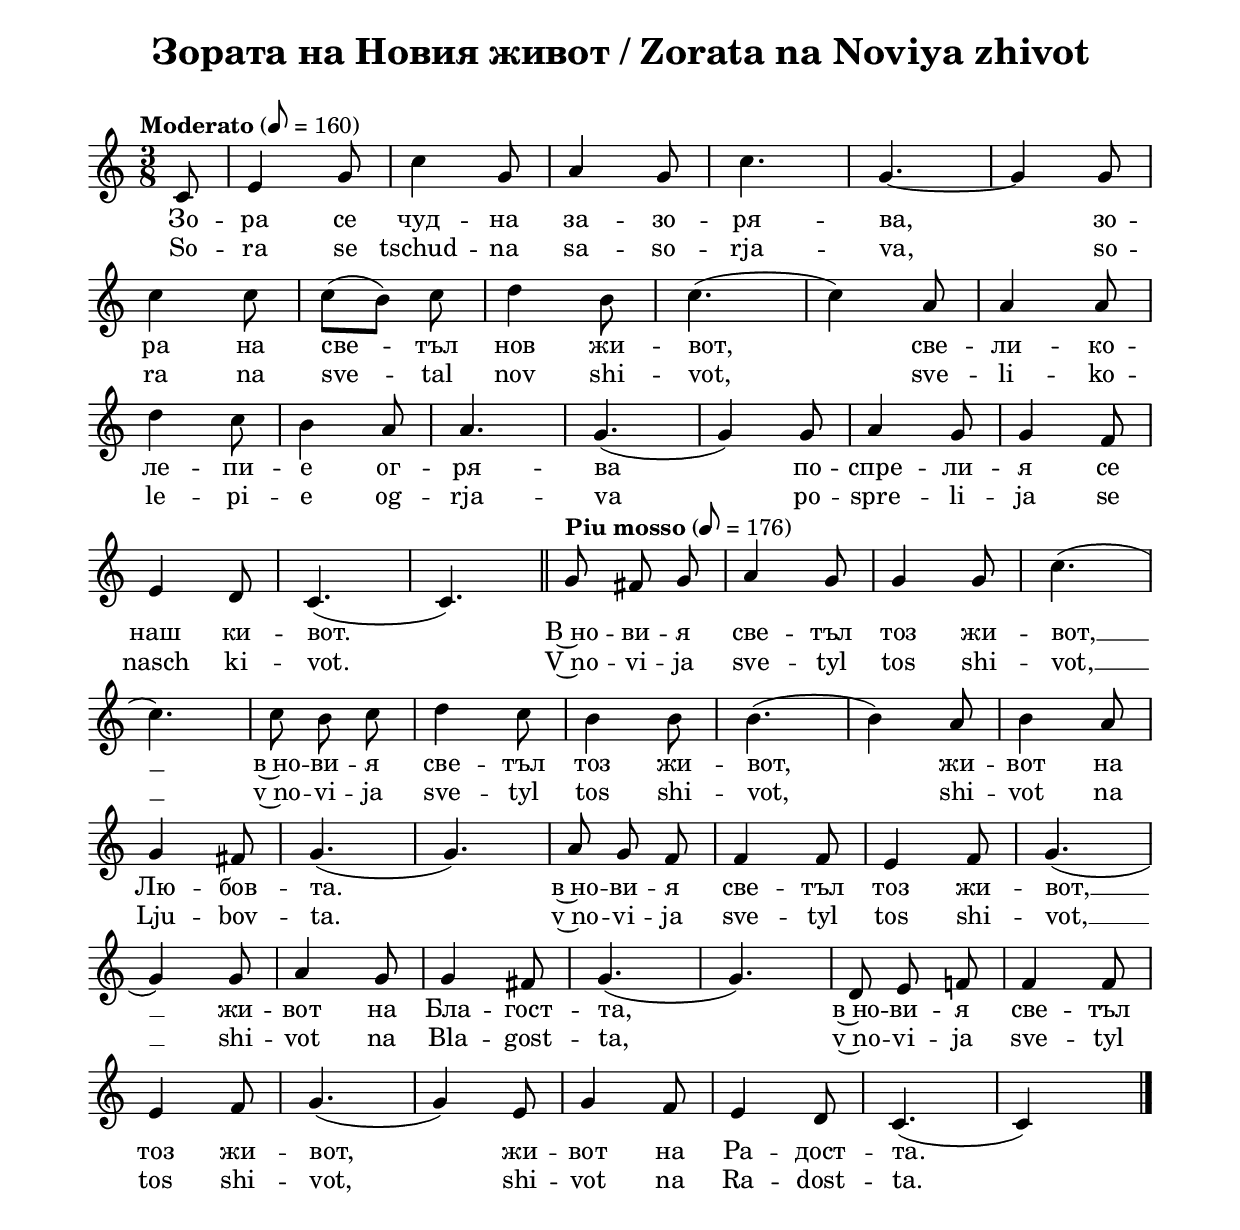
\version "2.18.2"
\paper {
  print-all-headers = ##t
  print-page-number = ##f 
  left-margin = 1.5\cm
  right-margin = 1.5\cm
  ragged-bottom = ##t % do not spread the staves to fill the whole vertical space
  %#(set-paper-size "mein Format") 
}

\header {
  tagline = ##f
}

\bookpart {
\score{
  \layout { 
    indent = 0.0\cm % remove first line indentation
    ragged-last = ##f % do spread last line to fill the whole space
    \context {
      \Score
      \omit BarNumber %remove bar numbers
    } % context
  } % layout

  \new Voice \absolute  {
  \clef treble
  \key c \major
  \time 3/8 \tempo "Moderato" 8 = 160
  \partial 8
  \autoBeamOff  
 
 c'8 |e'4 g'8|c''4 g'8 |a'4 g'8 |c''4.| g'4. ~ |  g'4    g'8 |\break
 
 c''4 c''8| \once \autoBeamOn c''8 ([  b'8  ])  \noBeam  c''8 |d''4 b'8  |c''4. ( | c''4 ) a'8| a'4 a'8| \break
 
 d''4  c''8| b'4 a'8| a'4. | g'4. ( |g'4 ) g'8 | a'4 g'8 | g'4 f'8 | \break
 
 e'4 d'8| c'4. ( | c'4. ) | \bar "||"
 \tempo "Piu mosso" 8 = 176
 g'8  fis'8 g'8 | a'4 g'8 | g'4 g'8 |c''4. (| \break
 
 c''4. ) | c''8 b'8 c''8| d''4 c''8 | b'4  b'8 | b'4.  (| b'4 )  a'8| b'4 a'8 | \break
 
 g'4 fis'8 | g'4. (| g'4. ) | a'8 g'8 f'8 | f'4 f'8 | e'4 f'8 | g'4. (| \break
 
 g'4 ) g'8 | a'4 g'8 | g'4 fis'8 | g'4. (| g'4. )| d'8 e'8 f'!8| f'4 f'8 | \break
 
 e'4 f'8 | g'4. (|g'4 ) e'8 | g'4 f'8 | e'4 d'8 | c'4. ( | c' 4 ) s8 | \bar "|."  \pageBreak
  }
  
  \addlyrics {
Зо -- ра се чуд -- на за -- зо -- ря -- ва,  
зо -- ра на све -- тъл нов жи -- вот, све -- ли -- ко -- 
ле -- пи -- е ог -- ря -- ва по -- спре -- ли -- я се 
наш ки -- вот. В~но -- ви -- я све -- тъл тоз жи -- вот, __  в~но -- ви -- я све -- тъл тоз жи -- вот, 
жи -- вот на Лю -- бов -- та.  в~но -- ви -- я све -- тъл тоз жи -- вот, __ жи -- вот на Бла -- гост -- та,
в~но -- ви -- я све -- тъл тоз жи -- вот, жи -- вот на Ра -- дост -- та. 
  }

  \addlyrics {
So -- ra se tschud -- na sa -- so -- rja -- va, 
so -- ra na sve -- tal nov shi -- vot, sve -- li -- ko -- 
le -- pi -- e og -- rja -- va po -- spre -- li -- ja se 
nasch ki -- vot. V~no -- vi -- ja sve -- tyl tos shi -- vot, __  v~no -- vi -- ja sve -- tyl tos shi -- vot, 
shi -- vot na Lju -- bov -- ta.  v~no -- vi -- ja sve -- tyl tos shi -- vot, __ shi -- vot na Bla -- gost -- ta,
v~no -- vi -- ja sve -- tyl tos shi -- vot,  shi -- vot na Ra -- dost -- ta. 
  }

  \header {
    title = "Зората на Новия живот / Zorata na Noviya zhivot"
  }
  
  \midi{}
} % score

\markup {
    \hspace #10
    \fontsize #+1 {
  
     
    \column {
     
     
      \line { 2. И птички въздуха изпълнят }
      \line {   "   " с възторг и сладки песни в хор, }  
      \line {   "   " Хармонията да допълнят }
      \line {   "   " В големия небесен двор.
 } 
 
 \line { " " }
       \line { "   " \italic {Припев: } }
      \line {  "   " В новия светъл тоз живот, }
      \line { "   " В новия светъл тоз живот, }
      \line { "   " Живот на любовта, }
      \line {  "   " В новия светъл тоз живот,}
      \line { "   " Живот на благостта, }
      \line { "   "  В новия светъл тоз живот,}
      \line {  "   " Живот на радостта.}
 
      \line { " " }
      \line { 3. Трепти зората лекокрила  }
      \line {   "   " при рилските очи. }  
      \line {   "   " Тук чудната цигулка }
      \line {   "   " с нов тон ще зазвучи. } 
      
      
    \line { " " }
       \line { "   " \italic {Припев ...} }
      
       \line { " " }
      \line { 4. Лъчи от любовта ни вливат }
      \line {   "   " В гърдите жива топлина, }  
      \line {   "   " Със сладка вяра ни повдигат }
      \line {   "   " Във крепост и виделина. } 
      
       \line { " " }
       \line { "   " \italic {Припев ...} }
      
      \line { " " }
      \line { 5.  О тези лъчи от Бога идат, }
      \line {   "   " Те пълнят нашите сърца, }  
      \line {   "   " И шепнат сладко, как Той вика: }
      \line {   "   " Елате, моите деца! } 
     
    }
    
   
    
 %}
  %
   \hspace #1 {
    
    \column  {
       
     \line { 2. I ptitschki vasduha izpulvat }
      \line {   "   " s vaztorg i sladki pesni v hor, }  
      \line {   "   " Harmonijata da dopulnjat }
      \line {   "   " V golemija nebesen hor }
 
 
 \line { " " }
       \line { "   " \italic { Refrain :} }
      \line {  "   " V novija svetul toz shivot }
      \line { "   " V novija svetul toz shivot }
      \line { "   " shivot na ljubovta }
      \line {  "   " V novija svetul toz shivot,}
      \line { "   " shivot na blagostta }
      \line { "   "  V novija svetul toz shivot,}
      \line {  "   " Shivot na radostta.}
 
      \line { " " }
      \line { 3.  Trepti sorata lekokrila  }
      \line {   "   " pri rilskite otschi }  
      \line {   "   " Tuk tschudnata zigulka }
      \line {   "   " s nov ton pak ste svutschi. } 
      
      \line { " " }
    \line { "   " \italic { Refrain } ... }
      
       \line { " " }
      \line { 4. Lachi ot ljubovta ni vlivat }
      \line {   "   " V gardite shiva toplina }  
      \line {   "   " Sas sladka vjara ni povdigat }
      \line {   "   " Vav krapost i videlina } 
      
      \line { " " }
    \line { "   " \italic { Refrain } ... }
      
      \line { " " }
      \line { 5. O, tes latschi ot Boga idat}
      \line {   "   " Te palnjat nashite sarza, }  
      \line {   "   " I schepnat sladko, kak Toj vika: }
      \line {   "   " Elate moite deza. } 
     
        
      
       
    }    
    }
    }
 
}

\pageBreak

\markup {  \hspace #20 \fontsize #3 \bold "Die wunderbare Mögenröte bricht an"  }

\markup {
    \hspace #1
    \fontsize #+1 {
      
      \halign #-1.5 {
  
  
  
     
    \column {
     \line { " " }
      \line { 1. Die wunderbare Morgenröte bricht an, }
      \line {   "   " die wundervolle Morgenröte des hellen, neuen Lebens, }  
      \line {   "   " mit Herrlichkeit bescheint sie unsere Bundeslade }
      \line {   "   " Die wunderbare Morgenröte bricht an, } 
      \line {   "   " die Morgenröte des neuen Lebens. } 
      
      \line { " " }
      \line { 2. Und die Vögel erfüllen die Luft }
      \line {   "   "mit Begeisterung und süßen Liedern im Chor, }  
      \line {   "   " damit sie die Harmonie ergänzen }
      \line {   "   " im großen himmlischen Hof. } 
      
       \line { " " }
    \line { "   " \italic { Refrain :}  }
      \line {    "   "In diesem neuen, leuchtenden Leben (2) }
      \line {   "   "ein Leben der Liebe, }  
      \line {   "   " in diesem neuen Leben der Liebe, }
      \line {   "   " in das Leben der Güte, } 
       \line {   "   "in diesem neuen leuchtenden Leben, }  
       \line {   "   "ein Leben der Freude.} 
      
     
 
       
      \line { " " }
      \line { 3. Die Morgenröte flimmert leichtbeschwingt }
      \line {   "   " und erweckt unsere Seelen; }  
      \line {   "   " wie liebe, liebevolle Mutter }
      \line {   "   " ladet sie jeden ein: Stehe auf! } 
      
      \line { " " }
    \line { "   " \italic { Refrain } ... }
      
      \line { " " }
      \line { 4. Strahlen aus Liebe flößen }
      \line {   "   " in unserer Brust lebendige Wärme ein, }  
      \line {   "   " mit süßem Glauben erheben sie uns }
      \line {   "   " in Stärke und Licht.} 
      
       \line { " " }
    \line { "   " \italic { Refrain } ... }
    
       \line { " " }
      \line { 5. O, diese Strahlen kommen von Gott, }
      \line {   "   " sie erfüllen unsere Herzen }  
      \line {   "   " und flüstern uns süß zu, wie Er ruft: }
      \line {   "   " Kommt, meine Kinder!} 
      
      \line { " " }
    \line { "   " \italic { Refrain } ... }
    }
       
    }    
    }
}

} % bookpart


%}
   
 
 


 
    
   
    
 
%---------------------------------------------------------------------  
